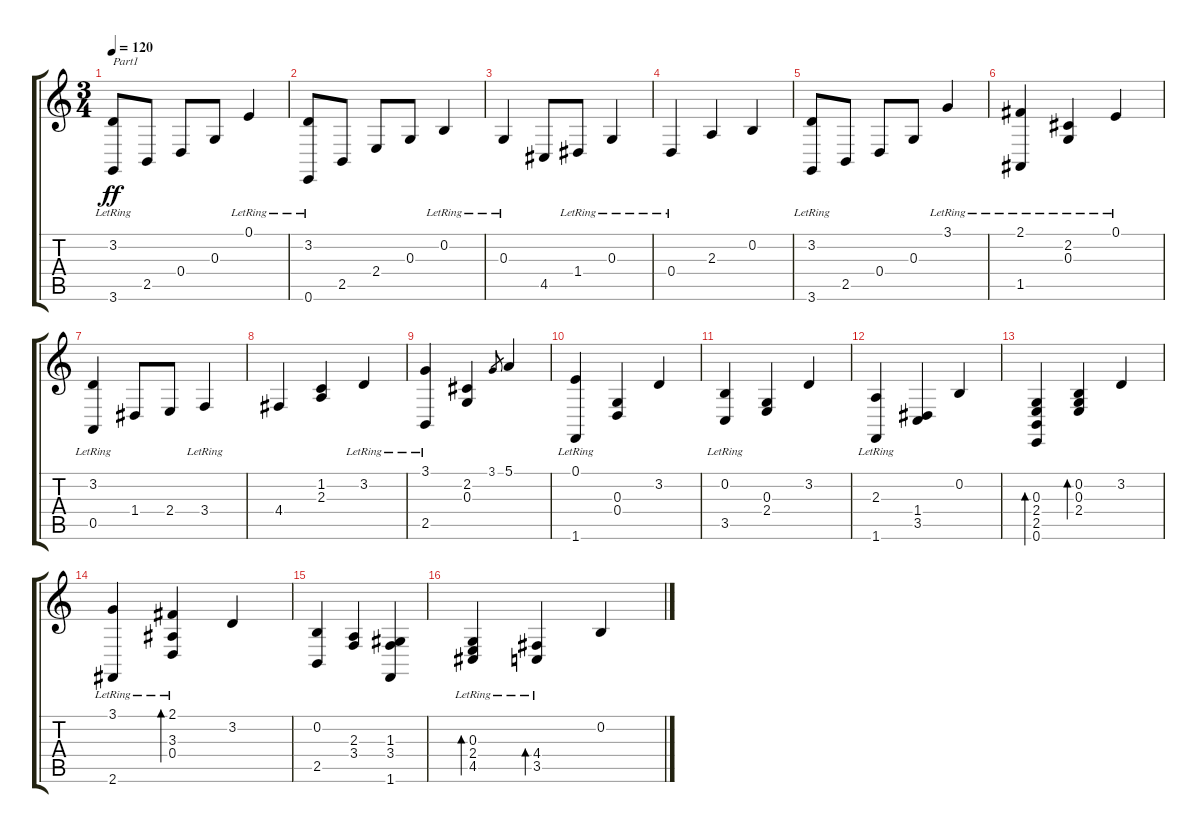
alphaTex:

\track "" {instrument stringensemble2}
\staff {score tabs}
\tuning (E4 B3 G3 D3 A2 E2) {hide}
\ts (3 4)
\tempo 120
\clef g2
\ks c
(3.2 3.6{lr}).8{txt "Part1" dy ff} 2.5.8 0.4.8 0.3.8 0.1{lr}.4 |
(3.2 0.6{lr}).8 2.5.8 2.4.8 0.3.8 0.2{lr}.4 |
0.3{lr}.4 4.5.8 1.4{lr}.8 0.3{lr}.4 |
0.4{lr}.4 2.3.4 0.2.4 |
(3.2{lr} 3.6).8 2.5.8 0.4.8 0.3.8 3.1{lr}.4 |
(2.1{lr} 1.5{lr}).4 (2.2{lr} 0.3{lr}).4 0.1{lr}.4 |
(3.2{lr} 0.5{lr}).4 1.4.8 2.4.8 3.4{lr}.4 |
4.4.4 (1.2 2.3).4 3.2{lr}.4 |
(3.1{lr} 2.5{lr}).4 (2.2 0.3).4 3.1.8{gr} 5.1.4 |
(0.1{lr} 1.6{lr}).4 (0.3 0.4).4 3.2.4 |
(0.2{lr} 3.5{lr}).4 (0.3 2.4).4 3.2.4 |
(2.3{lr} 1.6{lr}).4 (1.4 3.5).4 0.2.4 |
(0.3 2.4 2.5 0.6).4{bd 120} (0.2 0.3 2.4).4{bd 120} 3.2.4 |
(3.1 2.6{lr}).4 (2.1 3.3{lr} 0.4{lr}).4{bd 120} 3.2.4 |
(0.2 2.5).4 (2.3 3.4).4 (1.3 3.4 1.6).4 |
(0.3{lr} 2.4 4.5).4{bd 120} (4.4{lr} 3.5{lr}).4{bd 120} 0.2.4
